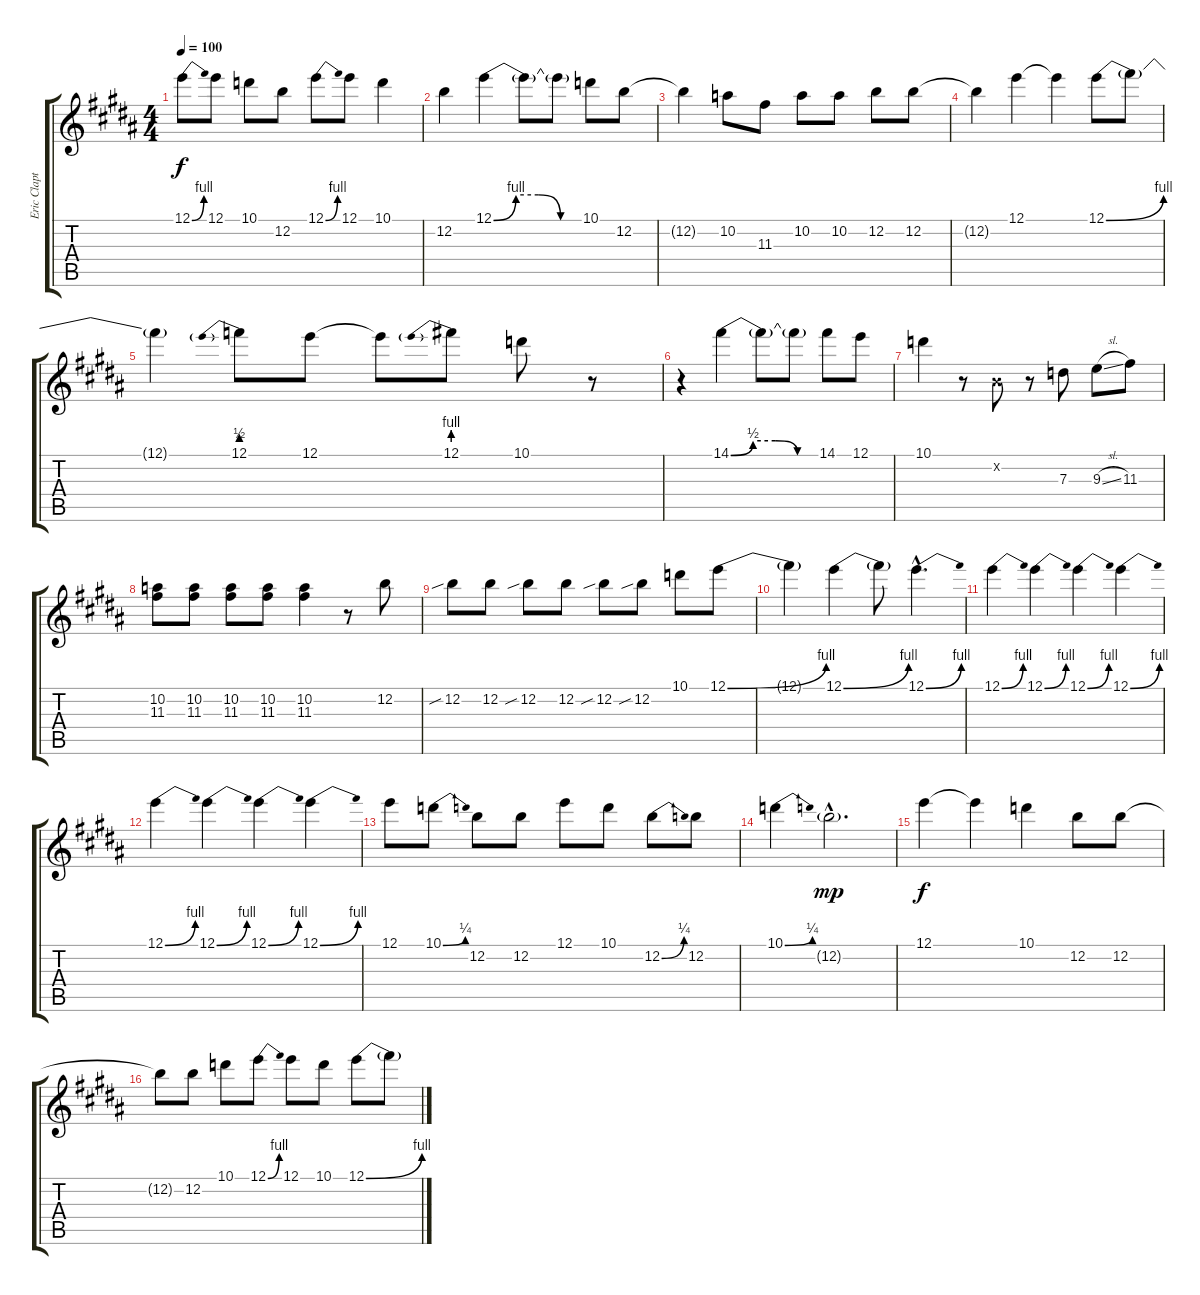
\track ("Eric Clapton Guitar " "Eric Clapt") {instrument distortionguitar}
\staff {score tabs}
\tuning (E4 B3 G3 D3 A2 E2) {hide}
\ts (4 4)
\tempo 100
\clef g2
\ks b
12.1{be (bend 0 0 60 4)}.8{dy f} 12.1.8 10.1.8 12.2.8 12.1{be (bend 0 0 60 4)}.8 12.1.8 10.1.4 |
12.2.4 12.1{be (custom 0 0 15 4 30 4 45 0 60 0)}.4 12.1{t}.8 12.1{t}.8 10.1.8 12.2.8 |
12.2{t}.4 10.2.8 11.3.8 10.2.8 10.2.8 12.2.8 12.2.8 |
12.2{t}.4 12.1.4 12.1{t}.4 12.1{be (bend 0 0 60 4)}.8 12.1{t}.8 |
12.1{t}.4 12.1{be (prebend 0 2 60 2)}.8 12.1.8 12.1{t}.8 12.1{be (prebend 0 4 60 4)}.8 10.1.8 r.8 |
r.4 14.1{be (custom 0 0 15 2 30 2 45 0 60 0)}.4 14.1{t}.8 14.1{t}.8 14.1.8 12.1.8 |
10.1.4 r.8 0.2{x}.8 r.8 7.3.8 9.3{sl}.8 11.3.8 |
(10.2 11.3).8 (10.2 11.3).8 (10.2 11.3).8 (10.2 11.3).8 (10.2 11.3).4 r.8 12.2.8 |
12.2{sib}.8 12.2.8 12.2{sib}.8 12.2.8 12.2{sib}.8 12.2{sib}.8 10.1.8 12.1{be (bend 0 0 60 4)}.8 |
12.1{t}.4 12.1{be (bend 0 0 60 4)}.4 12.1{t}.8 12.1{be (bend 0 0 60 4) hac}.4{d} |
12.1{be (bend 0 0 60 4)}.4 12.1{be (bend 0 0 60 4)}.4 12.1{be (bend 0 0 60 4)}.4 12.1{be (bend 0 0 60 4)}.4 |
12.1{be (bend 0 0 60 4)}.4 12.1{be (bend 0 0 60 4)}.4 12.1{be (bend 0 0 60 4)}.4 12.1{be (bend 0 0 60 4)}.4 |
12.1.8 10.1{be (bend 0 0 60 1)}.8 12.2.8 12.2.8 12.1.8 10.1.8 12.2{be (bend 0 0 60 1)}.8 12.2.8 |
10.1{be (bend 0 0 60 1)}.4 12.2{g hac}.2{d dy mp} |
12.1.4{dy f} 12.1{t}.4 10.1.4 12.2.8 12.2.8 |
12.2{t}.8 12.2.8 10.1.8 12.1{be (bend 0 0 60 4)}.8 12.1.8 10.1.8 12.1{be (bend 0 0 60 4)}.8 12.1{t}.8
